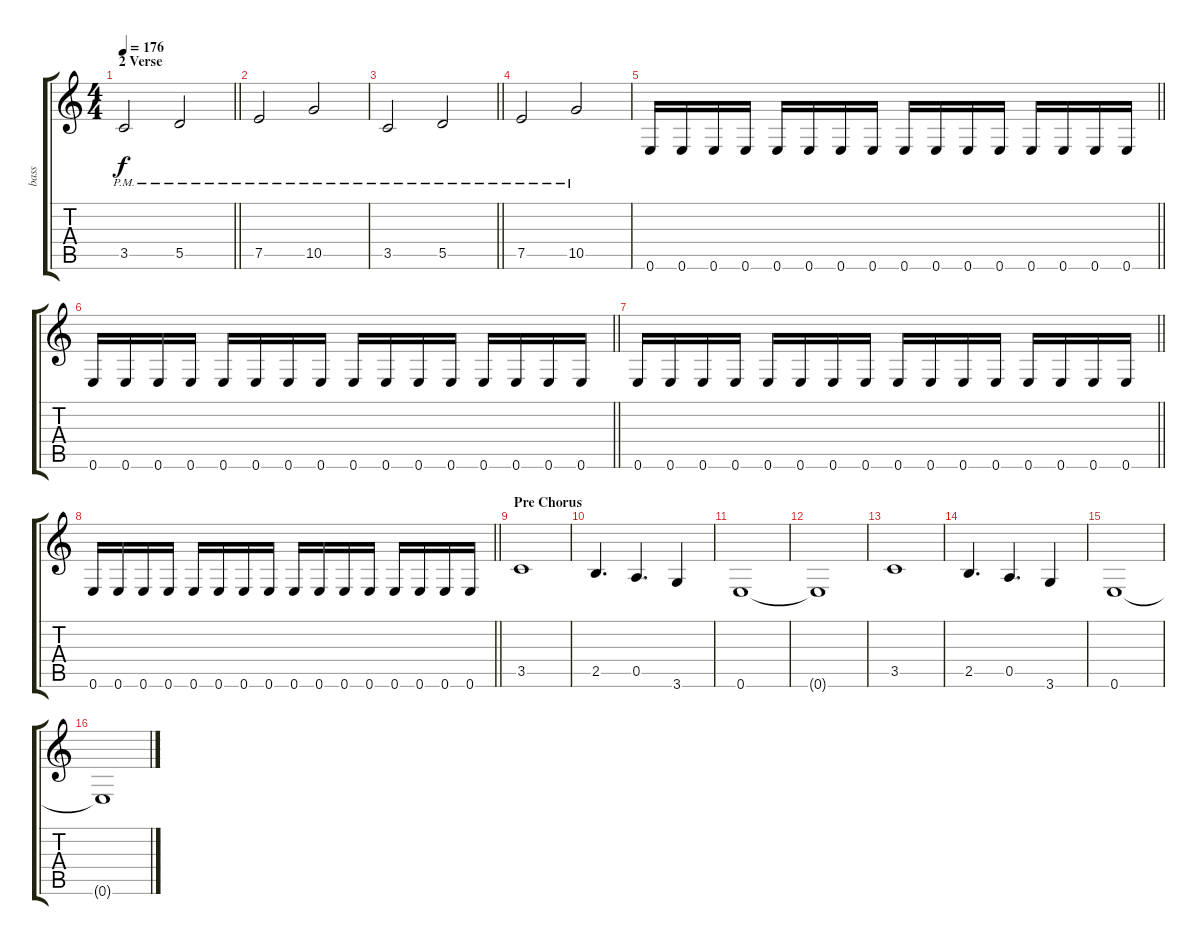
\track ("bass" "bass") {instrument electricbassfinger}
\staff {score tabs}
\tuning (E4 B3 G3 D3 A2 E2) {hide}
\ts (4 4)
\section ("" "2 Verse")
\tempo 176
\clef g2
\barLineRight lightlight
\ks c
3.5{pm}.2{dy f} 5.5{pm}.2 |
7.5{pm}.2 10.5{pm}.2 |
\barLineRight lightlight
3.5{pm}.2 5.5{pm}.2 |
7.5{pm}.2 10.5{pm}.2 |
\barLineRight lightlight
0.6.16 0.6.16 0.6.16 0.6.16 0.6.16 0.6.16 0.6.16 0.6.16 0.6.16 0.6.16 0.6.16 0.6.16 0.6.16 0.6.16 0.6.16 0.6.16 |
\barLineRight lightlight
0.6.16 0.6.16 0.6.16 0.6.16 0.6.16 0.6.16 0.6.16 0.6.16 0.6.16 0.6.16 0.6.16 0.6.16 0.6.16 0.6.16 0.6.16 0.6.16 |
\section ("" "")
\barLineRight lightlight
0.6.16 0.6.16 0.6.16 0.6.16 0.6.16 0.6.16 0.6.16 0.6.16 0.6.16 0.6.16 0.6.16 0.6.16 0.6.16 0.6.16 0.6.16 0.6.16 |
\barLineRight lightlight
0.6.16 0.6.16 0.6.16 0.6.16 0.6.16 0.6.16 0.6.16 0.6.16 0.6.16 0.6.16 0.6.16 0.6.16 0.6.16 0.6.16 0.6.16 0.6.16 |
\section ("" "Pre Chorus")
3.5.1 |
2.5.4{d} 0.5.4{d} 3.6.4 |
0.6.1 |
0.6{t}.1 |
3.5.1 |
2.5.4{d} 0.5.4{d} 3.6.4 |
0.6.1 |
0.6{t}.1
